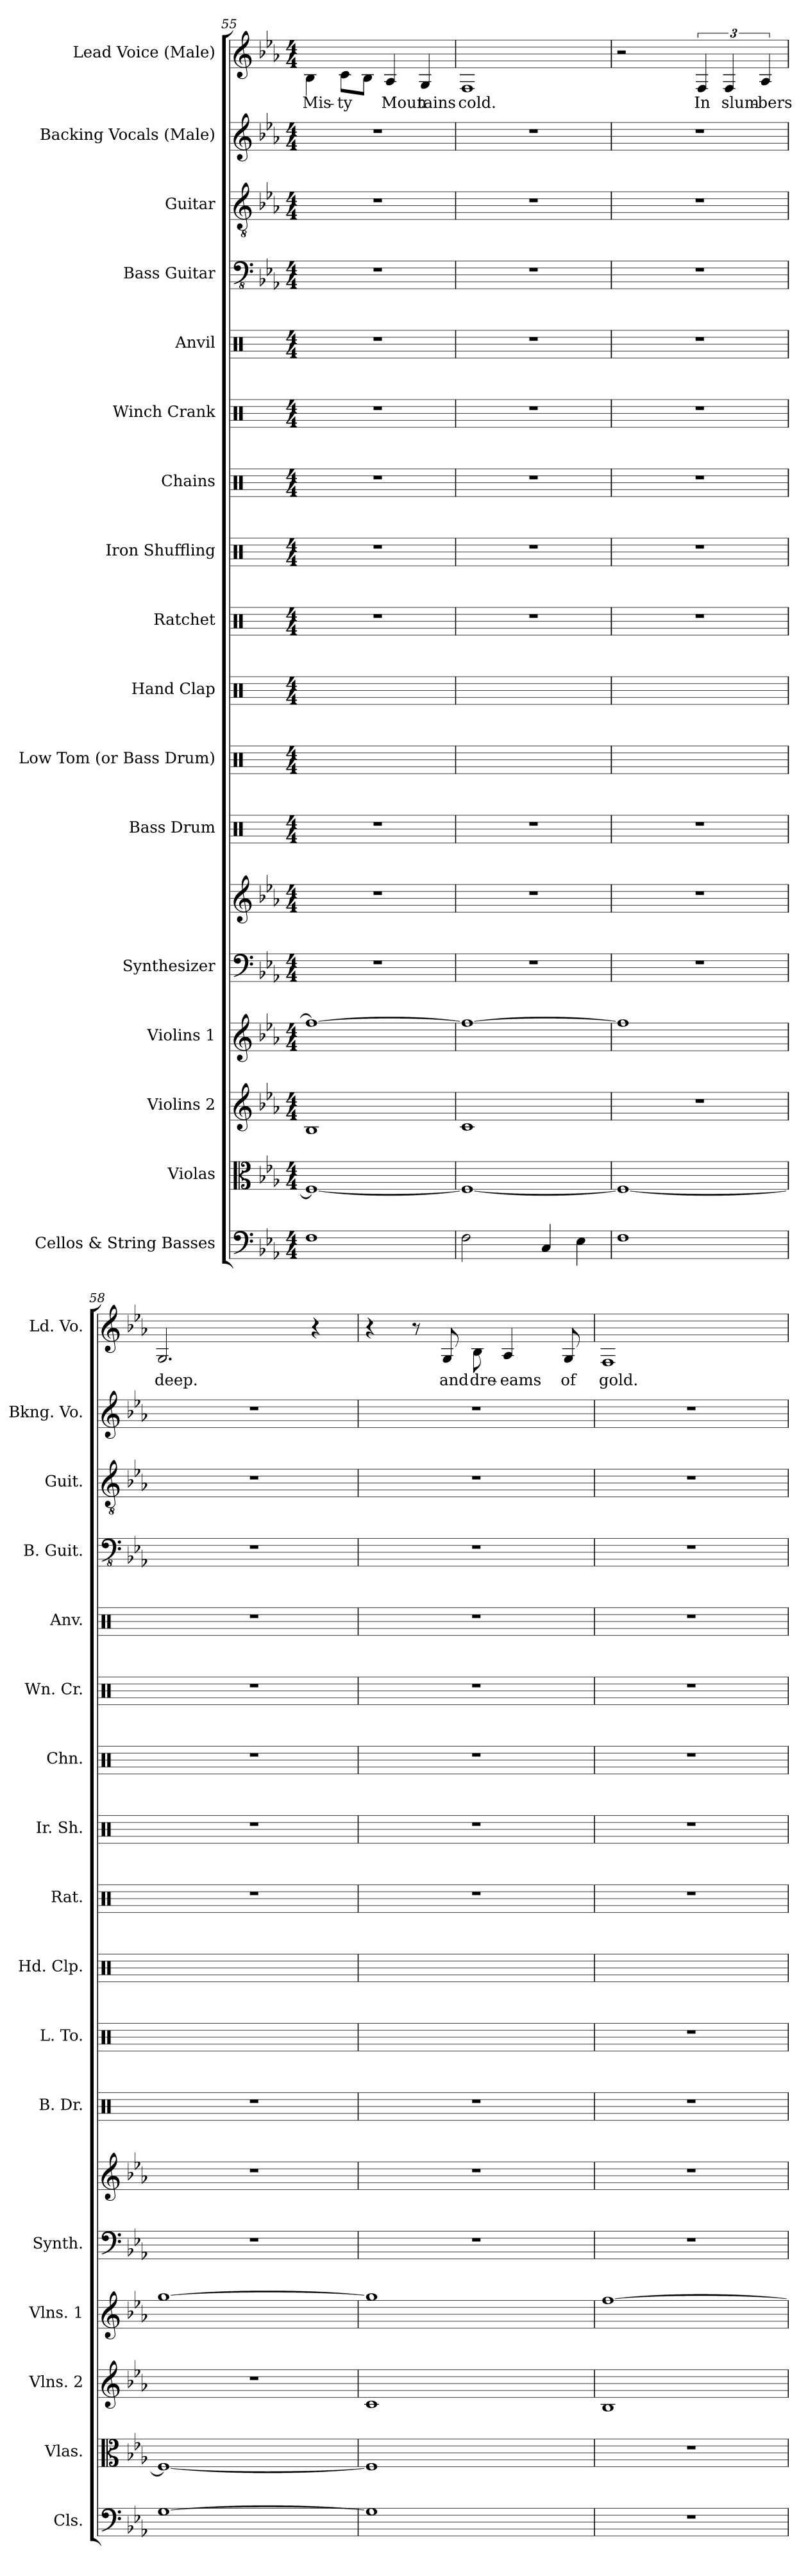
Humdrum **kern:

**kern	**kern	**kern	**kern	**kern	**kern	**kern	**kern	**kern	**kern	**kern	**kern	**kern	**kern	**kern	**kern	**kern	**kern	**text
*part17	*part16	*part15	*part14	*part13	*part13	*part12	*part11	*part10	*part9	*part8	*part7	*part6	*part5	*part4	*part3	*part2	*part1	*part1
*staff18	*staff17	*staff16	*staff15	*staff14	*staff13	*staff12	*staff11	*staff10	*staff9	*staff8	*staff7	*staff6	*staff5	*staff4	*staff3	*staff2	*staff1	*staff1
*I"Cellos & String Basses	*I"Violas	*I"Violins 2	*I"Violins 1	*I"Synthesizer	*	*I"Bass Drum	*I"Low Tom (or Bass Drum)	*I"Hand Clap	*I"Ratchet	*I"Iron Shuffling	*I"Chains	*I"Winch Crank	*I"Anvil	*I"Bass Guitar	*I"Guitar	*I"Backing Vocals              (Male)	*I"Lead Voice        (Male)	*
*I'Cls.	*I'Vlas.	*I'Vlns. 2	*I'Vlns. 1	*I'Synth.	*	*I'B. Dr.	*I'L. To.	*I'Hd. Clp.	*I'Rat.	*I'Ir. Sh.	*I'Chn.	*I'Wn. Cr.	*I'Anv.	*I'B. Guit.	*I'Guit.	*I'Bkng. Vo.	*I'Ld. Vo.	*
*clefF4	*clefC3	*clefG2	*clefG2	*clefF4	*clefG2	*clefX	*clefX	*clefX	*clefX	*clefX	*clefX	*clefX	*clefX	*clefFv4	*clefGv2	*clefG2	*clefG2	*
*	*	*	*	*	*	*	*	*	*	*	*	*	*	*	*	*ITrd7c12	*ITrd7c12	*
*k[b-e-a-]	*k[b-e-a-]	*k[b-e-a-]	*k[b-e-a-]	*k[b-e-a-]	*k[b-e-a-]	*k[]	*k[]	*k[]	*k[]	*k[]	*k[]	*k[]	*k[]	*k[b-e-a-]	*k[b-e-a-]	*k[b-e-a-]	*k[b-e-a-]	*
*E-:	*E-:	*E-:	*E-:	*E-:	*E-:	*C:	*C:	*C:	*C:	*C:	*C:	*C:	*C:	*E-:	*E-:	*E-:	*E-:	*
*M4/4	*M4/4	*M4/4	*M4/4	*M4/4	*M4/4	*M4/4	*M4/4	*M4/4	*M4/4	*M4/4	*M4/4	*M4/4	*M4/4	*M4/4	*M4/4	*M4/4	*M4/4	*
=55	=55	=55	=55	=55	=55	=55	=55	=55	=55	=55	=55	=55	=55	=55	=55	=55	=55	=55
1F	1F_	1B-	1ff_	1r	1r	1r	4.R/	4R/	1r	1r	1r	1r	1r	1r	1r	1r	4BB-\	Mis-
.	.	.	.	.	.	.	.	4R/	.	.	.	.	.	.	.	.	8C\L	-ty
.	.	.	.	.	.	.	8R/	.	.	.	.	.	.	.	.	.	8BB-\J	.
.	.	.	.	.	.	.	2R/	4R/	.	.	.	.	.	.	.	.	4AA-/	Moun-
.	.	.	.	.	.	.	.	4R/	.	.	.	.	.	.	.	.	4GG/	-tains
=56	=56	=56	=56	=56	=56	=56	=56	=56	=56	=56	=56	=56	=56	=56	=56	=56	=56	=56
2F\	1F_	1c	1ff_	1r	1r	1r	4.R/	4R/	1r	1r	1r	1r	1r	1r	1r	1r	1FF	cold.
.	.	.	.	.	.	.	.	4R/	.	.	.	.	.	.	.	.	.	.
.	.	.	.	.	.	.	8R/	.	.	.	.	.	.	.	.	.	.	.
4C/	.	.	.	.	.	.	2R/	4R/	.	.	.	.	.	.	.	.	.	.
4E-\	.	.	.	.	.	.	.	4R/	.	.	.	.	.	.	.	.	.	.
!!LO:PB:g=z
=57	=57	=57	=57	=57	=57	=57	=57	=57	=57	=57	=57	=57	=57	=57	=57	=57	=57	=57
1F	1F_	1r	1ff]	1r	1r	1r	4.R/	4R/	1r	1r	1r	1r	1r	1r	1r	1r	2r	.
.	.	.	.	.	.	.	.	4R/	.	.	.	.	.	.	.	.	.	.
.	.	.	.	.	.	.	8R/	.	.	.	.	.	.	.	.	.	.	.
.	.	.	.	.	.	.	2R/	4R/	.	.	.	.	.	.	.	.	6FF/	In
.	.	.	.	.	.	.	.	.	.	.	.	.	.	.	.	.	6FF/	slum-
.	.	.	.	.	.	.	.	4R/	.	.	.	.	.	.	.	.	.	.
.	.	.	.	.	.	.	.	.	.	.	.	.	.	.	.	.	6AA-/	-bers
=58	=58	=58	=58	=58	=58	=58	=58	=58	=58	=58	=58	=58	=58	=58	=58	=58	=58	=58
[1G	1F_	1r	[1gg	1r	1r	1r	4.R/	4R/	1r	1r	1r	1r	1r	1r	1r	1r	2.GG/	deep.
.	.	.	.	.	.	.	.	4R/	.	.	.	.	.	.	.	.	.	.
.	.	.	.	.	.	.	8R/	.	.	.	.	.	.	.	.	.	.	.
.	.	.	.	.	.	.	2R/	4R/	.	.	.	.	.	.	.	.	.	.
.	.	.	.	.	.	.	.	4R/	.	.	.	.	.	.	.	.	4r	.
=59	=59	=59	=59	=59	=59	=59	=59	=59	=59	=59	=59	=59	=59	=59	=59	=59	=59	=59
1G]	1F]	1c	1gg]	1r	1r	1r	4.R/	4R/	1r	1r	1r	1r	1r	1r	1r	1r	4r	.
.	.	.	.	.	.	.	.	4R/	.	.	.	.	.	.	.	.	8r	.
.	.	.	.	.	.	.	8R/	.	.	.	.	.	.	.	.	.	8GG/	and
.	.	.	.	.	.	.	2R/	4R/	.	.	.	.	.	.	.	.	8BB-\	dre-
.	.	.	.	.	.	.	.	.	.	.	.	.	.	.	.	.	4AA-/	-eams
.	.	.	.	.	.	.	.	4R/	.	.	.	.	.	.	.	.	.	.
.	.	.	.	.	.	.	.	.	.	.	.	.	.	.	.	.	8GG/	of
=60	=60	=60	=60	=60	=60	=60	=60	=60	=60	=60	=60	=60	=60	=60	=60	=60	=60	=60
1r	1r	1B-	[1ff	1r	1r	1r	1r	4R/	1r	1r	1r	1r	1r	1r	1r	1r	1FF	gold.
.	.	.	.	.	.	.	.	4R/	.	.	.	.	.	.	.	.	.	.
.	.	.	.	.	.	.	.	4R/	.	.	.	.	.	.	.	.	.	.
.	.	.	.	.	.	.	.	4R/	.	.	.	.	.	.	.	.	.	.
=	=	=	=	=	=	=	=	=	=	=	=	=	=	=	=	=	=	=
*-	*-	*-	*-	*-	*-	*-	*-	*-	*-	*-	*-	*-	*-	*-	*-	*-	*-	*-
